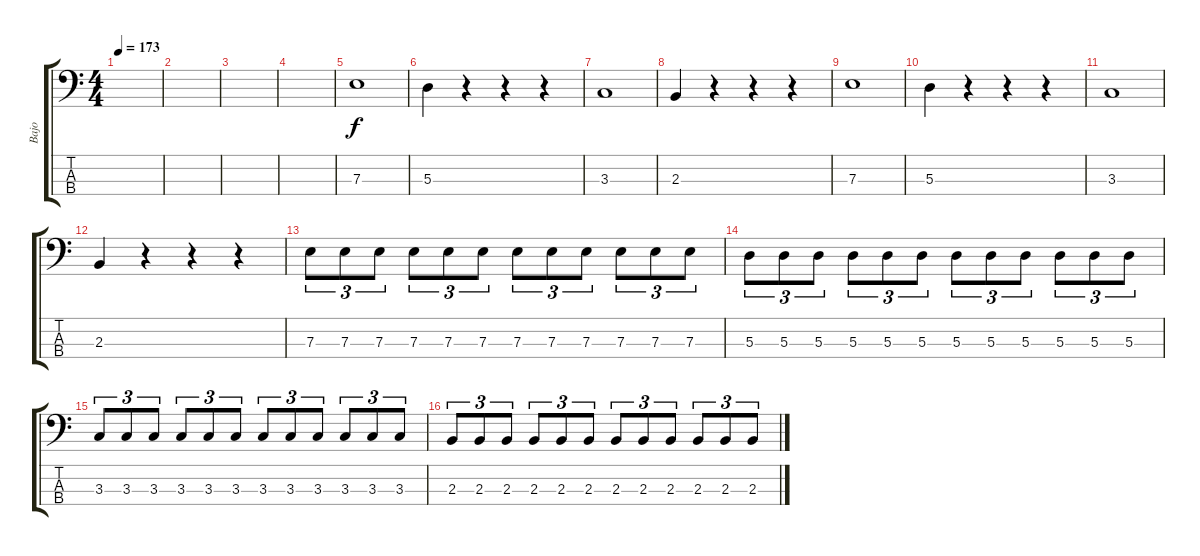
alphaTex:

\track ("Bajo" "Bajo") {instrument electricbassfinger}
\staff {score tabs}
\tuning (G2 D2 A1 E1) {hide}
\ts (4 4)
\tempo 173
\clef f4
\ks c
|
|
|
|
7.3.1 |
5.3.4 r.4 r.4 r.4 |
3.3.1 |
2.3.4 r.4 r.4 r.4 |
7.3.1 |
5.3.4 r.4 r.4 r.4 |
3.3.1 |
2.3.4 r.4 r.4 r.4 |
7.3.8{tu (3 2)} 7.3.8{tu (3 2)} 7.3.8{tu (3 2)} 7.3.8{tu (3 2)} 7.3.8{tu (3 2)} 7.3.8{tu (3 2)} 7.3.8{tu (3 2)} 7.3.8{tu (3 2)} 7.3.8{tu (3 2)} 7.3.8{tu (3 2)} 7.3.8{tu (3 2)} 7.3.8{tu (3 2)} |
5.3.8{tu (3 2)} 5.3.8{tu (3 2)} 5.3.8{tu (3 2)} 5.3.8{tu (3 2)} 5.3.8{tu (3 2)} 5.3.8{tu (3 2)} 5.3.8{tu (3 2)} 5.3.8{tu (3 2)} 5.3.8{tu (3 2)} 5.3.8{tu (3 2)} 5.3.8{tu (3 2)} 5.3.8{tu (3 2)} |
3.3.8{tu (3 2)} 3.3.8{tu (3 2)} 3.3.8{tu (3 2)} 3.3.8{tu (3 2)} 3.3.8{tu (3 2)} 3.3.8{tu (3 2)} 3.3.8{tu (3 2)} 3.3.8{tu (3 2)} 3.3.8{tu (3 2)} 3.3.8{tu (3 2)} 3.3.8{tu (3 2)} 3.3.8{tu (3 2)} |
2.3.8{tu (3 2)} 2.3.8{tu (3 2)} 2.3.8{tu (3 2)} 2.3.8{tu (3 2)} 2.3.8{tu (3 2)} 2.3.8{tu (3 2)} 2.3.8{tu (3 2)} 2.3.8{tu (3 2)} 2.3.8{tu (3 2)} 2.3.8{tu (3 2)} 2.3.8{tu (3 2)} 2.3.8{tu (3 2)}
